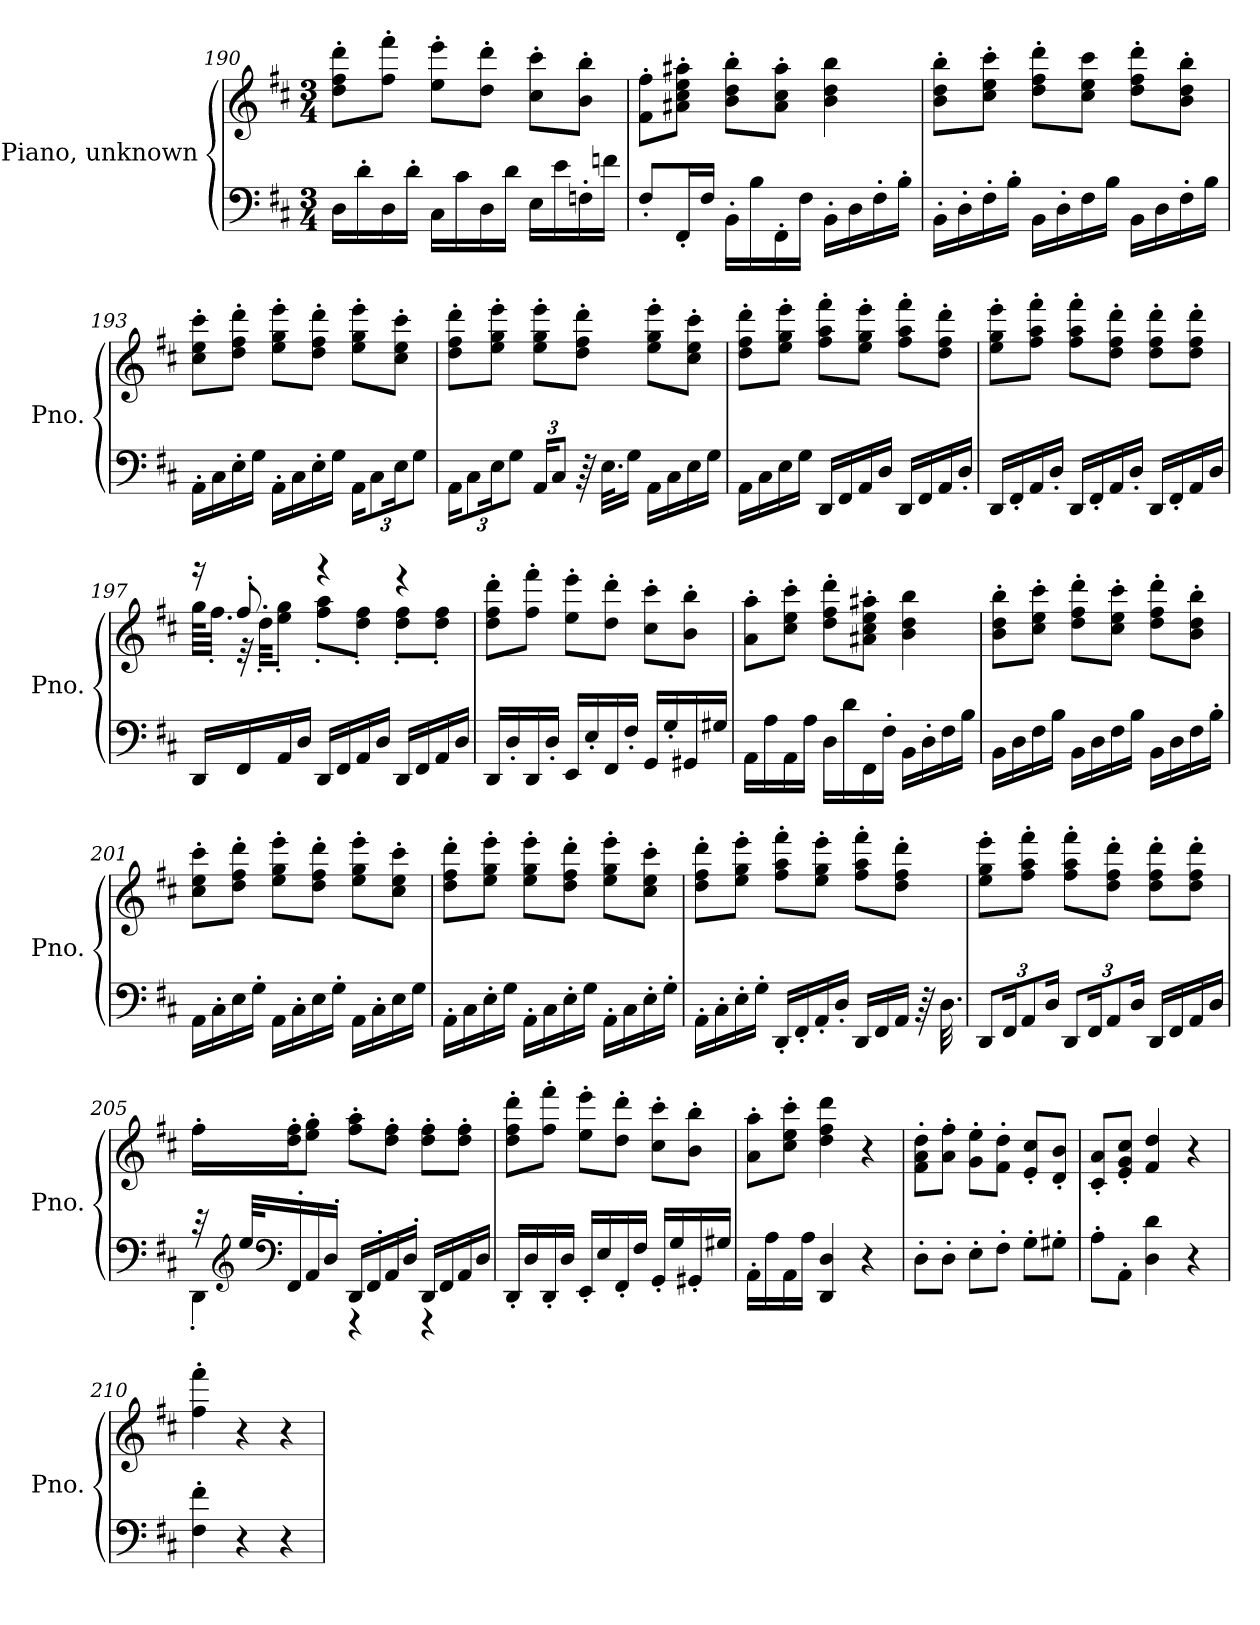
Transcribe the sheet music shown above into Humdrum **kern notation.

**kern	**kern
*part1	*part1
*staff2	*staff1
*I"Piano, unknown	*
*I'Pno.	*
*clefF4	*clefG2
*k[f#c#]	*k[f#c#]
*M3/4	*M3/4
=190	=190
16D\LL	8dd\' 8ff#\' 8ddd\'L
16d'\	.
16D\	8ff#\' 8fff#\'J
16d'\JJ	.
16C#\LL	8ee\' 8eee\'L
16c#\	.
16D\	8dd\' 8ddd\'J
16d\JJ	.
16E\LL	8cc#\' 8ccc#\'L
16e\	.
16Fn'\	8b\' 8bb\'J
16fn\JJ	.
=191	=191
8F#'/L	8f#\' 8ff#\'L
16FF#'/L	8a#X\' 8cc#\' 8ee\' 8aa#X\'J
16F#/JJ	.
16BB'\LL	8b\' 8dd\' 8bb\'L
16B\	.
16FF#'\	8a#\' 8cc#\' 8aa#\'J
16F#\JJ	.
16BB'\LL	4b\ 4dd\ 4bb\
16D\	.
16F#'\	.
16B'\JJ	.
!!LO:LB:g=z
=192	=192
16BB'\LL	8b\' 8dd\' 8bb\'L
16D'\	.
16F#'\	8cc#\' 8ee\' 8ccc#\'J
16B'\JJ	.
16BB\LL	8dd\' 8ff#\' 8ddd\'L
16D'\	.
16F#\	8cc#\ 8ee\ 8ccc#\J
16B\JJ	.
16BB\LL	8dd\' 8ff#\' 8ddd\'L
16D\	.
16F#'\	8b\' 8dd\' 8bb\'J
16B\JJ	.
=193	=193
16AA'\LL	8cc#\' 8ee\' 8ccc#\'L
16C#\	.
16E'\	8dd\' 8ff#\' 8ddd\'J
16G\JJ	.
16AA'\LL	8ee\' 8gg\' 8eee\'L
16C#\	.
16E'\	8dd\' 8ff#\' 8ddd\'J
16G\JJ	.
*Xbrackettup	*
24AA\KL	8ee\' 8gg\' 8eee\'L
12C#\	.
24E\K	8cc#\' 8ee\' 8ccc#\'J
12G\J	.
=194	=194
24AA\KL	8dd\' 8ff#\' 8ddd\'L
12C#\	.
24E\K	8ee\' 8gg\' 8eee\'J
12G\J	.
24AA/KL	8ee\' 8gg\' 8eee\'L
12C#/J	.
64r	8dd\' 8ff#\' 8ddd\'J
32.E\KLL	.
16G\JJ	.
16AA\LL	8ee\' 8gg\' 8eee\'L
16C#\	.
16E\	8cc#\' 8ee\' 8ccc#\'J
16G\JJ	.
!!LO:PB:g=z
=195	=195
16AA\LL	8dd\' 8ff#\' 8ddd\'L
16C#\	.
16E\	8ee\' 8gg\' 8eee\'J
16G\JJ	.
16DD/LL	8ff#\' 8aa\' 8fff#\'L
16FF#/	.
16AA/	8ee\' 8gg\' 8eee\'J
16D/JJ	.
16DD/LL	8ff#\' 8aa\' 8fff#\'L
16FF#/	.
16AA/	8dd\' 8ff#\' 8ddd\'J
16D'/JJ	.
=196	=196
16DD/LL	8ee\' 8gg\' 8eee\'L
16FF#'/	.
16AA/	8ff#\' 8aa\' 8fff#\'J
16D'/JJ	.
16DD/LL	8ff#\' 8aa\' 8fff#\'L
16FF#'/	.
16AA/	8dd\' 8ff#\' 8ddd\'J
16D'/JJ	.
16DD/LL	8dd\' 8ff#\' 8ddd\'L
16FF#'/	.
16AA/	8dd\' 8ff#\' 8ddd\'J
16D/JJ	.
=197	=197
*	*^
16DD/LL	16r	64gg\KLLL
.	.	32.ff#'\JJJ
16FF#/	8.ff#'/	32r
.	.	32dd'\KKL
16AA/	.	8ee\' 8gg\'J
16D/JJ	.	.
16DD/LL	4r	8ff#\' 8aa\'L
16FF#/	.	.
16AA/	.	8dd\' 8ff#\'J
16D/JJ	.	.
16DD/LL	4r	8dd\' 8ff#\'L
16FF#/	.	.
16AA/	.	8dd\' 8ff#\'J
16D/JJ	.	.
*	*v	*v
!!LO:LB:g=z
=198	=198
16DD/LL	8dd\' 8ff#\' 8ddd\'L
16D'/	.
16DD/	8ff#\' 8fff#\'J
16D'/JJ	.
16EE/LL	8ee\' 8eee\'L
16E'/	.
16FF#/	8dd\' 8ddd\'J
16F#'/JJ	.
16GG/LL	8cc#\' 8ccc#\'L
16G'/	.
16GG#X/	8b\' 8bb\'J
16G#X/JJ	.
=199	=199
16AA\LL	8a\' 8aa\'L
16A\	.
16AA\	8cc#\' 8ee\' 8ccc#\'J
16A\JJ	.
16D\LL	8dd\' 8ff#\' 8ddd\'L
16d\	.
16FF#\	8a#X\' 8cc#\' 8ee\' 8aa#X\'J
16F#'\JJ	.
16BB\LL	4b\ 4dd\ 4bb\
16D'\	.
16F#\	.
16B\JJ	.
=200	=200
16BB\LL	8b\' 8dd\' 8bb\'L
16D\	.
16F#\	8cc#\' 8ee\' 8ccc#\'J
16B\JJ	.
16BB\LL	8dd\' 8ff#\' 8ddd\'L
16D\	.
16F#\	8cc#\' 8ee\' 8ccc#\'J
16B\JJ	.
16BB\LL	8dd\' 8ff#\' 8ddd\'L
16D\	.
16F#\	8b\' 8dd\' 8bb\'J
16B'\JJ	.
!!LO:LB:g=z
=201	=201
16AA\LL	8cc#\' 8ee\' 8ccc#\'L
16C#'\	.
16E\	8dd\' 8ff#\' 8ddd\'J
16G'\JJ	.
16AA\LL	8ee\' 8gg\' 8eee\'L
16C#'\	.
16E\	8dd\' 8ff#\' 8ddd\'J
16G'\JJ	.
16AA\LL	8ee\' 8gg\' 8eee\'L
16C#'\	.
16E\	8cc#\' 8ee\' 8ccc#\'J
16G\JJ	.
=202	=202
16AA'\LL	8dd\' 8ff#\' 8ddd\'L
16C#\	.
16E'\	8ee\' 8gg\' 8eee\'J
16G\JJ	.
16AA'\LL	8ee\' 8gg\' 8eee\'L
16C#\	.
16E'\	8dd\' 8ff#\' 8ddd\'J
16G\JJ	.
16AA'\LL	8ee\' 8gg\' 8eee\'L
16C#\	.
16E'\	8cc#\' 8ee\' 8ccc#\'J
16G'\JJ	.
=203	=203
16AA'\LL	8dd\' 8ff#\' 8ddd\'L
16C#'\	.
16E'\	8ee\' 8gg\' 8eee\'J
16G'\JJ	.
16DD'/LL	8ff#\' 8aa\' 8fff#\'L
16FF#'/	.
16AA'/	8ee\' 8gg\' 8eee\'J
16D'/JJ	.
16DD/LL	8ff#\' 8aa\' 8fff#\'L
16FF#/	.
16AA/JJ	8dd\' 8ff#\' 8ddd\'J
64r	.
32.D\	.
!!LO:LB:g=z
=204	=204
12DD/L	8ee\' 8gg\' 8eee\'L
24FF#/K	.
12AA/	8ff#\' 8aa\' 8fff#\'J
24D/Jk	.
12DD/L	8ff#\' 8aa\' 8fff#\'L
24FF#/K	.
12AA/	8dd\' 8ff#\' 8ddd\'J
24D/Jk	.
16DD/LL	8dd\' 8ff#\' 8ddd\'L
16FF#/	.
16AA/	8dd\' 8ff#\' 8ddd\'J
16D/JJ	.
=205	=205
*^	*
32r	4DD'\	16ff#'\LL
*clefG2	*	*
32ee/KLL	.	.
*clefF4	*	*
16FF#'/	.	16dd\' 16ff#\'J
16AA/	.	8ee\' 8gg\'J
16D'/JJ	.	.
16DD/LL	4r	8ff#\' 8aa\'L
16FF#'/	.	.
16AA/	.	8dd\' 8ff#\'J
16D'/JJ	.	.
16DD/LL	4r	8dd\' 8ff#\'L
16FF#/	.	.
16AA/	.	8dd\' 8ff#\'J
16D/JJ	.	.
*v	*v	*
=206	=206
16DD'/LL	8dd\' 8ff#\' 8ddd\'L
16D/	.
16DD'/	8ff#\' 8fff#\'J
16D/JJ	.
16EE'/LL	8ee\' 8eee\'L
16E/	.
16FF#'/	8dd\' 8ddd\'J
16F#/JJ	.
16GG'/LL	8cc#\' 8ccc#\'L
16G/	.
16GG#X'/	8b\' 8bb\'J
16G#X/JJ	.
!!LO:LB:g=z
=207	=207
16AA'\LL	8a\' 8aa\'L
16A\	.
16AA\	8cc#\' 8ee\' 8ccc#\'J
16A\JJ	.
4DD/ 4D/	4dd\ 4ff#\ 4ddd\
4r	4r
=208	=208
8D'\L	8f#\' 8a\' 8dd\'L
8D'\J	8a\' 8ff#\'J
8E'\L	8g\' 8ee\'L
8F#'\J	8f#\' 8dd\'J
8G'\L	8e/' 8cc#/'L
8G#X'\J	8d/' 8b/'J
=209	=209
8A'\L	8c#/' 8a/'L
8AA'\J	8e/' 8g/' 8cc#/'J
4D\ 4d\	4f#/ 4dd/
4r	4r
=210	=210
4F#\' 4f#\'	4ff#\' 4fff#\'
4r	4r
4r	4r
=	=
*-	*-
